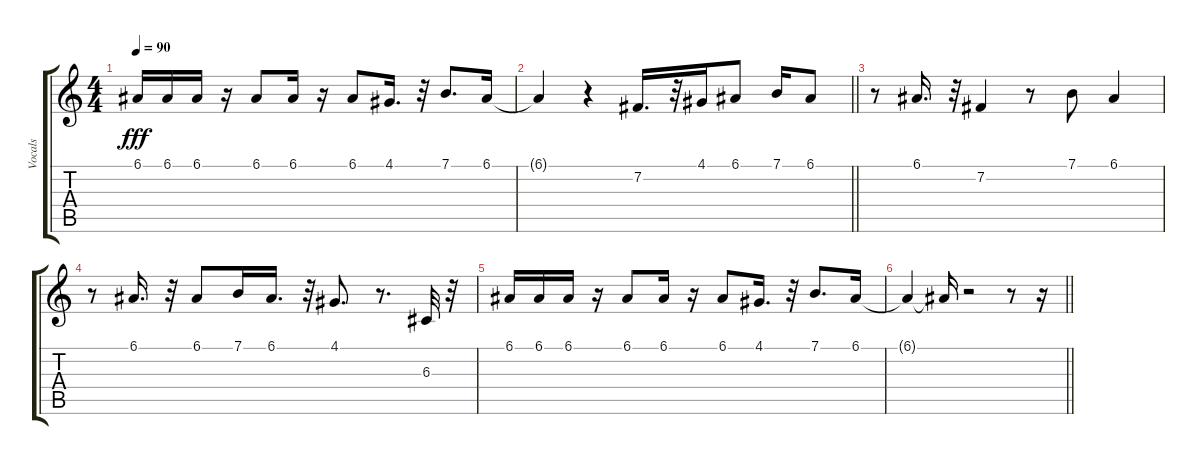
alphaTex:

\track ("Vocals" "Vocals") {instrument accordion}
\staff {score tabs}
\tuning (E4 B3 G3 D3 A2 E2) {hide}
\ts (4 4)
\tempo 90
\clef g2
\ks c
6.1.16{dy fff} 6.1.16 6.1.16 r.16 6.1.8 6.1.16 r.16 6.1.8 4.1.16{d} r.32 7.1.8{d} 6.1.16 |
\barLineRight lightlight
6.1{t}.4 r.4 7.2.16{d} r.32 4.1.16 6.1.8 7.1.16 6.1.8 |
r.8 6.1.16{d} r.32 7.2.4 r.8 7.1.8 6.1.4 |
r.8 6.1.16{d} r.32 6.1.8 7.1.16 6.1.16{d} r.32 4.1.8{d} r.8{d} 6.3.32 r.32 |
6.1.16 6.1.16 6.1.16 r.16 6.1.8 6.1.16 r.16 6.1.8 4.1.16{d} r.32 7.1.8{d} 6.1.16 |
\barLineRight lightlight
6.1{t}.4 6.1{t}.16 r.2 r.8 r.16
